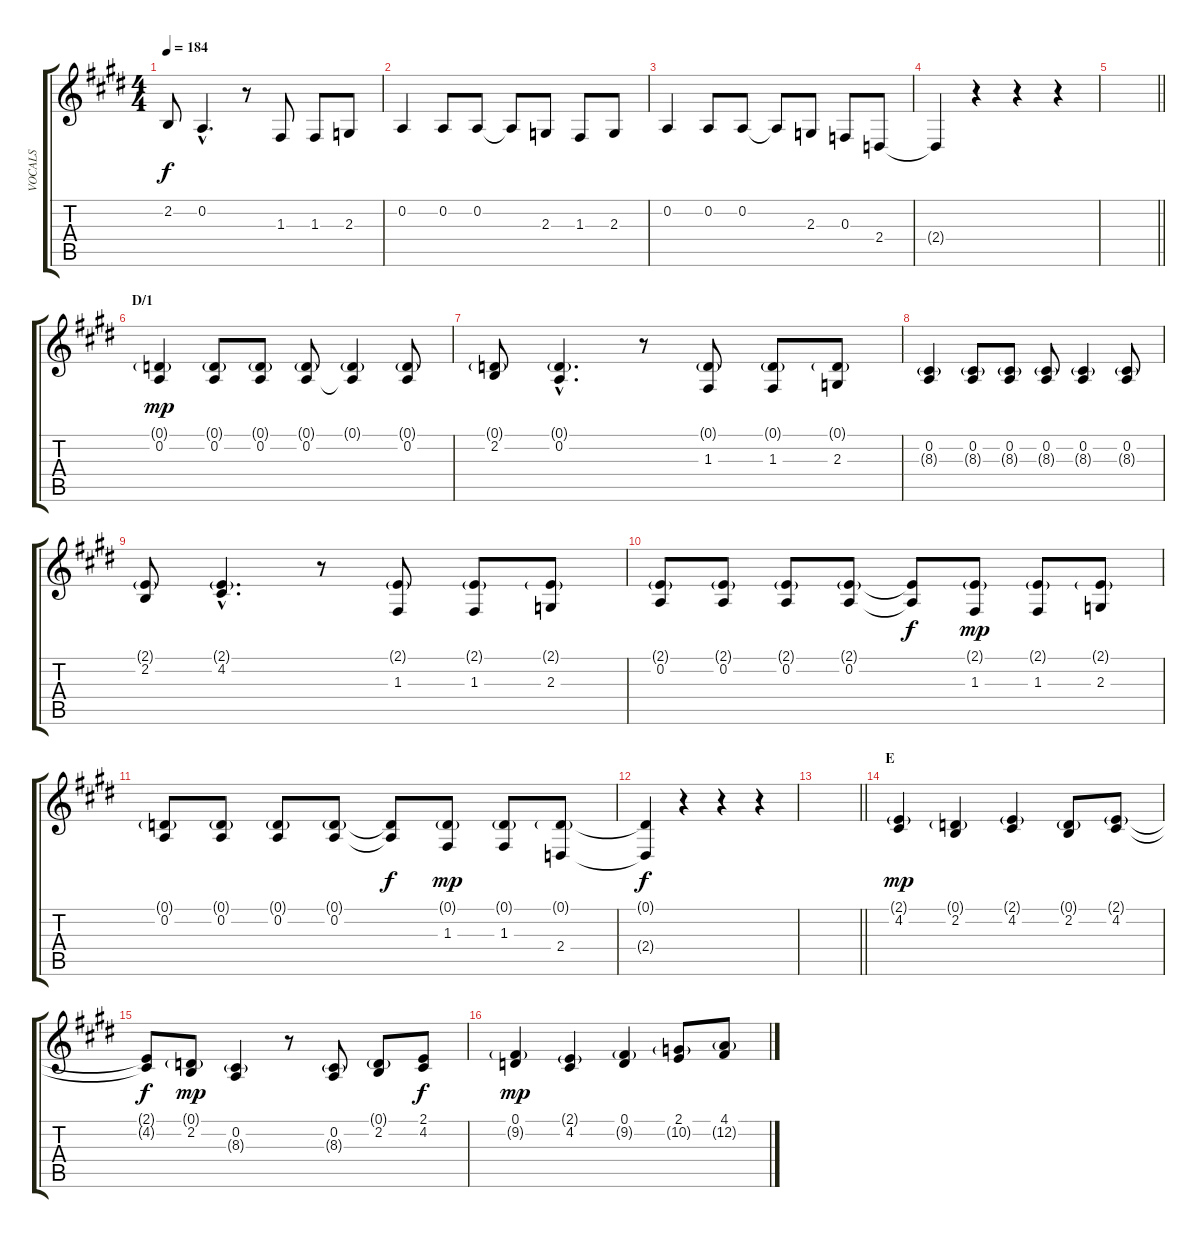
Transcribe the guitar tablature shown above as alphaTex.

\track ("VOCALS" "VOCALS") {instrument oboe}
\staff {score tabs}
\tuning (D4 A3 F3 C3 G2 D2) {hide}
\ts (4 4)
\tempo 184
\clef g2
\ks e
2.2.8{dy f} 0.2{hac}.4{d} r.8 1.3.8 1.3.8 2.3.8 |
0.2.4 0.2.8 0.2.8 0.2{t}.8 2.3.8 1.3.8 2.3.8 |
0.2.4 0.2.8 0.2.8 0.2{t}.8 2.3.8 0.3.8 2.4.8 |
2.4{t}.4 r.4 r.4 r.4 |
\barLineRight lightlight
|
\section ("" "D/1")
(0.1{g} 0.2).4{dy mp} (0.1{g} 0.2).8 (0.1{g} 0.2).8 (0.1{g} 0.2).8 (0.1{g} 0.2{t}).4 (0.1{g} 0.2).8 |
(0.1{g} 2.2).8 (0.1{g hac} 0.2{hac}).4{d} r.8 (0.1{g} 1.3).8 (0.1{g} 1.3).8 (0.1{g} 2.3).8 |
(0.2 8.3{g}).4 (0.2 8.3{g}).8 (0.2 8.3{g}).8 (0.2 8.3{g}).8 (0.2 8.3{g}).4 (0.2 8.3{g}).8 |
(2.1{g} 2.2).8 (2.1{g hac} 4.2{hac}).4{d} r.8 (2.1{g} 1.3).8 (2.1{g} 1.3).8 (2.1{g} 2.3).8 |
(2.1{g} 0.2).8 (2.1{g} 0.2).8 (2.1{g} 0.2).8 (2.1{g} 0.2).8 (2.1{t} 0.2{t}).8{dy f} (2.1{g} 1.3).8{dy mp} (2.1{g} 1.3).8 (2.1{g} 2.3).8 |
(0.1{g} 0.2).8 (0.1{g} 0.2).8 (0.1{g} 0.2).8 (0.1{g} 0.2).8 (0.1{t} 0.2{t}).8{dy f} (0.1{g} 1.3).8{dy mp} (0.1{g} 1.3).8 (0.1{g} 2.4).8 |
(0.1{t} 2.4{t}).4{dy f} r.4 r.4 r.4 |
\barLineRight lightlight
|
\section ("" "E")
(2.1{g} 4.2).4{dy mp} (0.1{g} 2.2).4 (2.1{g} 4.2).4 (0.1{g} 2.2).8 (2.1{g} 4.2).8 |
(2.1{t} 4.2{t}).8{dy f} (0.1{g} 2.2).8{dy mp} (0.2 8.3{g}).4 r.8 (0.2 8.3{g}).8 (0.1{g} 2.2).8 (2.1 4.2).8{dy f} |
(0.1 9.2{g}).4{dy mp} (2.1{g} 4.2).4 (0.1 9.2{g}).4 (2.1 10.2{g}).8 (4.1 12.2{g}).8
